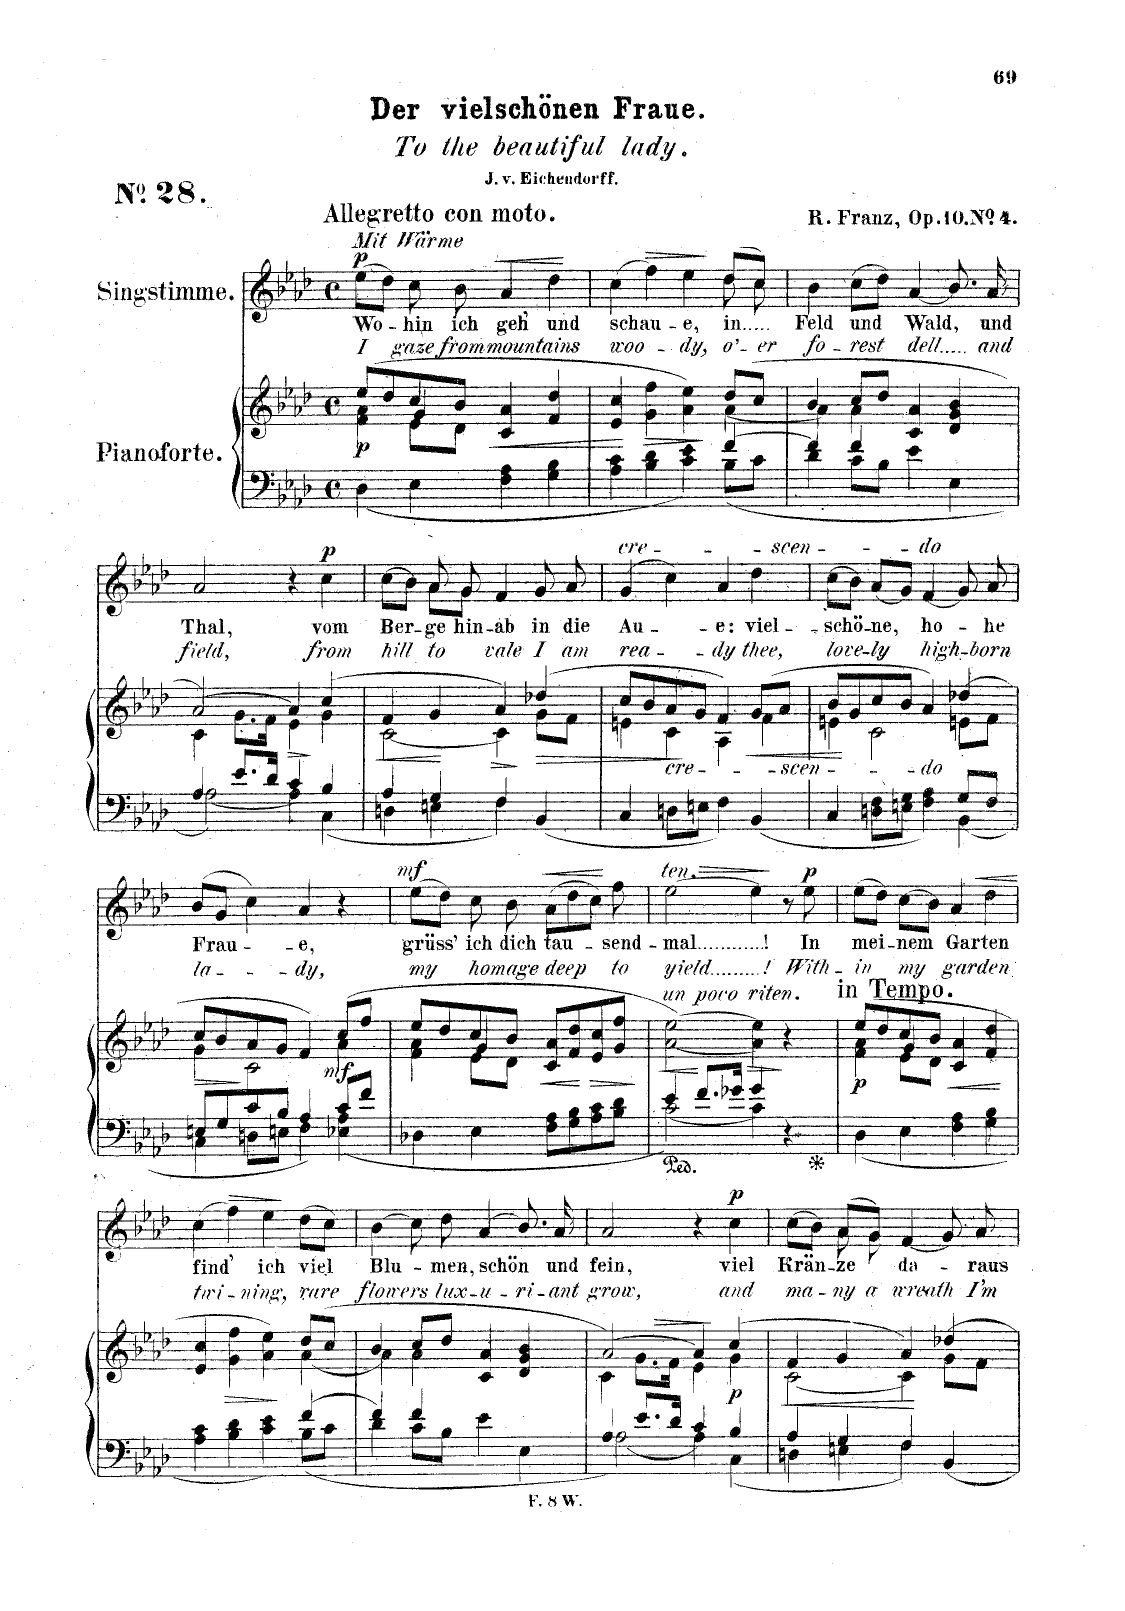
**kern	**kern	**dynam	**kern	**text	**text	**dynam
*part2	*part2	*part2	*part1	*part1	*part1	*part1
*staff3	*staff2	*staff2/3	*staff1	*staff1	*staff1	*staff1
*I"Pianoforte	*	*	*I"Singstimme Voice	*	*	*
*I'Pno	*	*	*	*	*	*
*clefF4	*clefG2	*	*clefG2	*	*	*
*k[b-e-a-d-]	*k[b-e-a-d-]	*	*k[b-e-a-d-]	*	*	*
*M4/4	*M4/4	*	*M4/4	*	*	*
*met(c)	*met(c)	*	*met(c)	*	*	*
=1	=1	=1	=1	=1	=1	=1
*	*^	*	*	*	*	*
*	*	*^	*	*	*	*	*
!	!	!	!	!	!LO:TX:a:B:t=Allegretto con moto	!	!	!
!	!	!	!	!	!LO:TX:i:t=Mit Wärme	!	!	!
!	!	!	!	!LO:DY:b	!	!	!	!LO:DY:a
4D-\	(8ee-/L	4f\ 4a-\	4ryy	p	(8ee-\L	Wo-	I	p
.	8dd-/	.	.	.	8dd-\J)	.	.	.
4E-\	8cc/	8e-\L	4g/	.	8cc\	-hin	gaze	.
.	8b-/J	8d-\J	.	.	8b-\	ich	from	.
!	!	!	!	!LO:HP:b	!	!	!	!LO:HP:b
4F\ 4A-\	4c/ 4a-/	2ryy	2ryy	<	4a-/	geh’	moun-	<
4G\ 4B-\	4f/ 4dd-/	.	.	.	4dd-\	und	-tains	[
*	*v	*v	*v	*	*	*	*	*
.	.	[	.	.	.	.
=2	=2	=2	=2	=2	=2	=2
*^	*^	*	*^	*	*	*
*	*	*	*^	*	*	*	*	*	*
4A-\ 4c\	2.ryy	4e-/ 4cc/	2.ryy	1ryy	.	(4cc\	2ryy	schau-	woo-	.
!	!	!	!	!	!LO:HP:b	!	!	!	!	!LO:HP:b
4B-\ 4d-\	.	4g\ 4ff\	.	.	>	4ff\)	.	.	.	>
4c\ 4e-\	.	4a-\ 4ee-\)	.	.	]	4ee-\	4ryy	-e,	-dy,	]
[4f/	8B-\L	(8dd-/L	[4a-\	.	.	(8dd-/L	8dd-\	in	o’-	.
.	8c\J	8cc/J	.	.	.	8cc/J)	8cc\	.	-er	.
*	*	*	*v	*v	*	*	*	*	*	*
*	*	*	*	*	*v	*v	*	*	*
=3	=3	=3	=3	=3	=3	=3	=3	=3
4f/]	4d-\	4b-/	4a-\]	.	4b-\	Feld	fo-	.
4f/	8c\L	8cc/L	4a-\	.	(8cc\L	und	-rest	.
.	8B-\J	8dd-/J	.	.	8dd-\J)	.	.	.
4e-\	2ryy	4c/ 4a-/	2ryy	.	(4a-/	Wald,	dell	.
4E-\	.	4d-/ 4g/ 4b-/	.	.	8.b-/)	.	.	.
.	.	.	.	.	16a-/	und	and	.
=4	=4	=4	=4	=4	=4	=4	=4	=4
4A-/	[2A-\	[2a-/)	4c\	.	2a-/	Tal,	field,	.
8.e-/L	.	.	8.g\L	.	.	.	.	.
16d-/Jk	.	.	16f\Jk	.	.	.	.	.
!	!	!	!	!LO:HP:b	!	!	!	!
4c/	4A-\]	4a-/]	4e-\	>	4r	.	.	.
!	!	!	!	!	!	!	!	!LO:DY:a
4B-/	4C\	(4cc/	4g\	]	4cc\	vom	from	p
=5	=5	=5	=5	=5	=5	=5	=5	=5
!	!	!	!	!LO:HP:b	!	!	!	!
*	*	*	*	*	*^	*	*	*
4A-/	4Dn\	4f/	[2c\	<	(8cc\L	4ryy	Ber-	hill	.
.	.	.	.	.	8b-\J)	.	.	.	.
4G/	4En\	4g/	.	.	8a-/	8a-\L	-ge	to	.
.	.	.	.	.	8g/	8g\J	hin-	.	.
!	!	!	!	!LO:HP:n=1:b	!	!	!	!	!
4F/	4F\	4a-/)	4c\]	[ >	4f/	2ryy	-ab	vale	.
!	!	!	!	!LO:HP:n=1:b	!	!	!	!	!
4BB-/	4ryy	(4dd-X/	8g\L	] >	8g/	.	in	I	.
.	.	.	8f\J	.	8a-/	.	die	am	.
*v	*v	*	*	*	*v	*v	*	*	*
=6	=6	=6	=6	=6	=6	=6	=6
!	!	!	!	!LO:TX:a:i:t=crescendo	!	!	!
4C/	8cc/L	4en\	.	(4g/	Au-	rea-	.
.	8b-/	.	.	.	.	.	.
8Dn\L	8a-/	4c\	.	4cc\)	.	.	.
8En\J	8g/J	.	]	.	.	.	.
!	!LO:TX:b:i:t=crescendo	!	!	!	!	!	!
4F\	4f/)	4A-\	.	4a-/	-e:	-dy	.
!	!	!	!LO:HP:b	!	!	!	!
4BB-/	(8g/L	4f\	<	4dd-\	viel-	thee,	.
.	8a-/J	.	.	.	.	.	.
=7	=7	=7	=7	=7	=7	=7	=7
*^	*	*	*	*	*	*	*
4C/	2.ryy	8b-/L	4en\	.	(8cc\L	-schö-	love-	.
.	.	8g/	.	[	8b-\J)	.	.	.
8Dn\ 8F\L	.	8cc/	2c\	.	(8a-/L	-ne,	-ly	.
8En\ 8G\J	.	8b-/J	.	.	8g/J)	.	.	.
4F\ 4A-\	.	4a-/)	.	.	(4f/	ho-	high-	.
8G/L	4BB-\	(4dd-X/	8en\L	.	8g/)	.	.	.
8F/J	.	.	8f\J	.	8a-/	-he	-born	.
=8	=8	=8	=8	=8	=8	=8	=8	=8
!	!	!	!	!LO:HP:b	!	!	!	!
8En/L	4C\	8cc/L	4g\	>	(8b-/L	Frau-	la-	.
8G/	.	8b-/	.	.	8g/J	.	.	.
8c/	8Dn\L	8a-/	2c\	]	4cc\)	.	.	.
8B-/J	8En\J	8g/J	.	.	.	.	.	.
4A-/	4F\	4f/)	.	.	4a-/	-e,	-dy,	.
!	!	!	!	!LO:DY:b	!	!	!	!
8c/L	4E-X\ 4A-\	(8cc/L	4a-\	mf	4r	.	.	.
8f/J	.	8ff/J	.	.	.	.	.	.
*v	*v	*	*	*	*	*	*	*
=9	=9	=9	=9	=9	=9	=9	=9
*	*	*^	*	*	*	*	*
!	!	!	!	!	!	!	!	!LO:DY:a
4D-X\	8ee-/L	4f\ 4a-\	4ryy	.	(8ee-\L	grüss’	my	mf
.	8dd-/	.	.	.	8dd-\J)	.	.	.
4E-\	8cc/	8e-\L	4g/	.	8cc\	ich	ho-	.
.	8b-/J	8d-\J	.	.	8b-\	dich	-mage	.
!	!	!	!	!LO:HP:b	!	!	!	!LO:HP:b
8F\ 8A-\L	8c/ 8a-/L	2ryy	2ryy	<	(8a-\L	tau-	deep	<
8G\ 8B-\	8f/ 8dd-/	.	.	.	8dd-\	.	.	.
!	!	!	!	!LO:HP:n=1:b	!	!	!	!
8A-\ 8c\	8e-/ 8cc/	.	.	[ >	8cc\J)	.	.	.
8B-\ 8d-\J	8g/ 8ff/J	.	.	.	8ff\	-send-	to	[
*	*v	*v	*v	*	*	*	*	*
.	.	]	.	.	.	.
=10	=10	=10	=10	=10	=10	=10
*^	*	*	*	*	*	*
!	!	!	!	!LO:TX:a:i:t=ten.	!	!	!
!	!	!LO:TX:a:i:t=un poco riten.	!	!	!	!	!
!	!	!	!	!	!	!	!LO:HP:b
4e-/	[2c\	[2a-\ [2ee-\)	.	[2ee-\	-mal!	yield!	>
8.f/L	.	.	.	.	.	.	.
16g-X/Jk	.	.	.	.	.	.	.
4g-/	4c\]	4a-\] 4ee-\]	.	4ee-\]	.	.	.
4r	4ryy	4r	.	8r	.	.	.
!	!	!	!	!	!	!	!LO:DY:n=1:a
.	.	.	.	8ee-\	In	With-	] p
*v	*v	*	*	*	*	*	*
=11	=11	=11	=11	=11	=11	=11
*	*^	*	*	*	*	*
*	*	*^	*	*	*	*	*
!	!LO:TX:a:B:t=in Tempo	!	!	!	!	!	!	!
!	!	!	!	!LO:DY:b	!	!	!	!
4D-\	(8ee-/L	4f\ 4a-\	4ryy	p	(8ee-\L	mei-	-in	.
.	8dd-/	.	.	.	8dd-\J)	.	.	.
4E-\	8cc/	8e-\L	4g/	.	(8cc\L	-nem	my	.
.	8b-/J	8d-\J	.	.	8b-\J)	.	.	.
!	!	!	!	!LO:HP:b	!	!	!	!
4F\ 4A-\	4c/ 4a-/	2ryy	2ryy	<	4a-/	Gar-	gar-	.
!	!	!	!	!	!	!	!	!LO:HP:b
4G\ 4B-\	4f/ 4dd-/	.	.	.	4dd-\	-ten	-den	<
*	*v	*v	*v	*	*	*	*	*
.	.	[	.	.	.	[
=12	=12	=12	=12	=12	=12	=12
*^	*^	*	*	*	*	*
4A-\ 4c\	2.ryy	4e-/ 4cc/	2.ryy	.	(4cc\	find’	twi-	.
!	!	!	!	!LO:HP:b	!	!	!	!LO:HP:b
4B-\ 4d-\	.	4g\ 4ff\	.	>	4ff\)	.	.	>
4c\ 4e-\	.	4a-\ 4ee-\)	.	]	4ee-\	ich	-ning,	]
[4f/	8B-\L	(8dd-/L	[4a-\	.	(8dd-\L	viel	rare	.
.	8c\J	8cc/J	.	.	8cc\J)	.	.	.
=13	=13	=13	=13	=13	=13	=13	=13	=13
4f/]	4d-\	4b-/	4a-\]	.	(4b-\	Blu-	flow-	.
4f/	8c\L	8cc/L	4a-\	.	8cc\)	.	-ers	.
.	8B-\J	8dd-/J	.	.	8dd-\	-men,	lux-	.
4e-\	2ryy	4c/ 4a-/	2ryy	.	(4a-/	schön	-u-	.
4E-\	.	4d-/ 4g/ 4b-/	.	.	8.b-/)	.	-ri-	.
.	.	.	.	.	16a-/	und	-ant	.
=14	=14	=14	=14	=14	=14	=14	=14	=14
4A-/	[2A-\	[2a-/)	4c\	.	2a-/	fein,	grow,	.
!	!	!	!	!LO:HP:b	!	!	!	!
8.e-/L	.	.	8.g\L	>	.	.	.	.
16d-/Jk	.	.	16f\Jk	.	.	.	.	.
4c/	4A-\]	4a-/]	4e-\	.	4r	.	.	.
!	!	!	!	!LO:DY:b	!	!	!	!LO:DY:a
4B-/	4C\	(4cc/	4g\	p	4cc\	viel	and	p
=15	=15	=15	=15	=15	=15	=15	=15	=15
*	*	*	*	*	*^	*	*	*
4A-/	4Dn\	4f/	[2c\	.	(8cc\L	4ryy	Krän-	ma-	.
.	.	.	.	.	8b-\J)	.	.	.	.
4G/	4En\	4g/	.	.	(8a-/L	8a-\	-ze	-ny	.
.	.	.	.	.	8g/J)	8g\	.	a	.
4F/	4F\	4a-/)	4c\]	.	(4f/	2ryy	da-	wreath	.
4BB-/	4ryy	4dd-X/	8g\L	]	8g/)	.	.	.	.
.	.	.	8f\J	.	8a-/	.	-raus	I’m	.
*v	*v	*	*	*	*v	*v	*	*	*
*	*v	*v	*	*	*	*	*
=	=	=	=	=	=	=
*-	*-	*-	*-	*-	*-	*-
